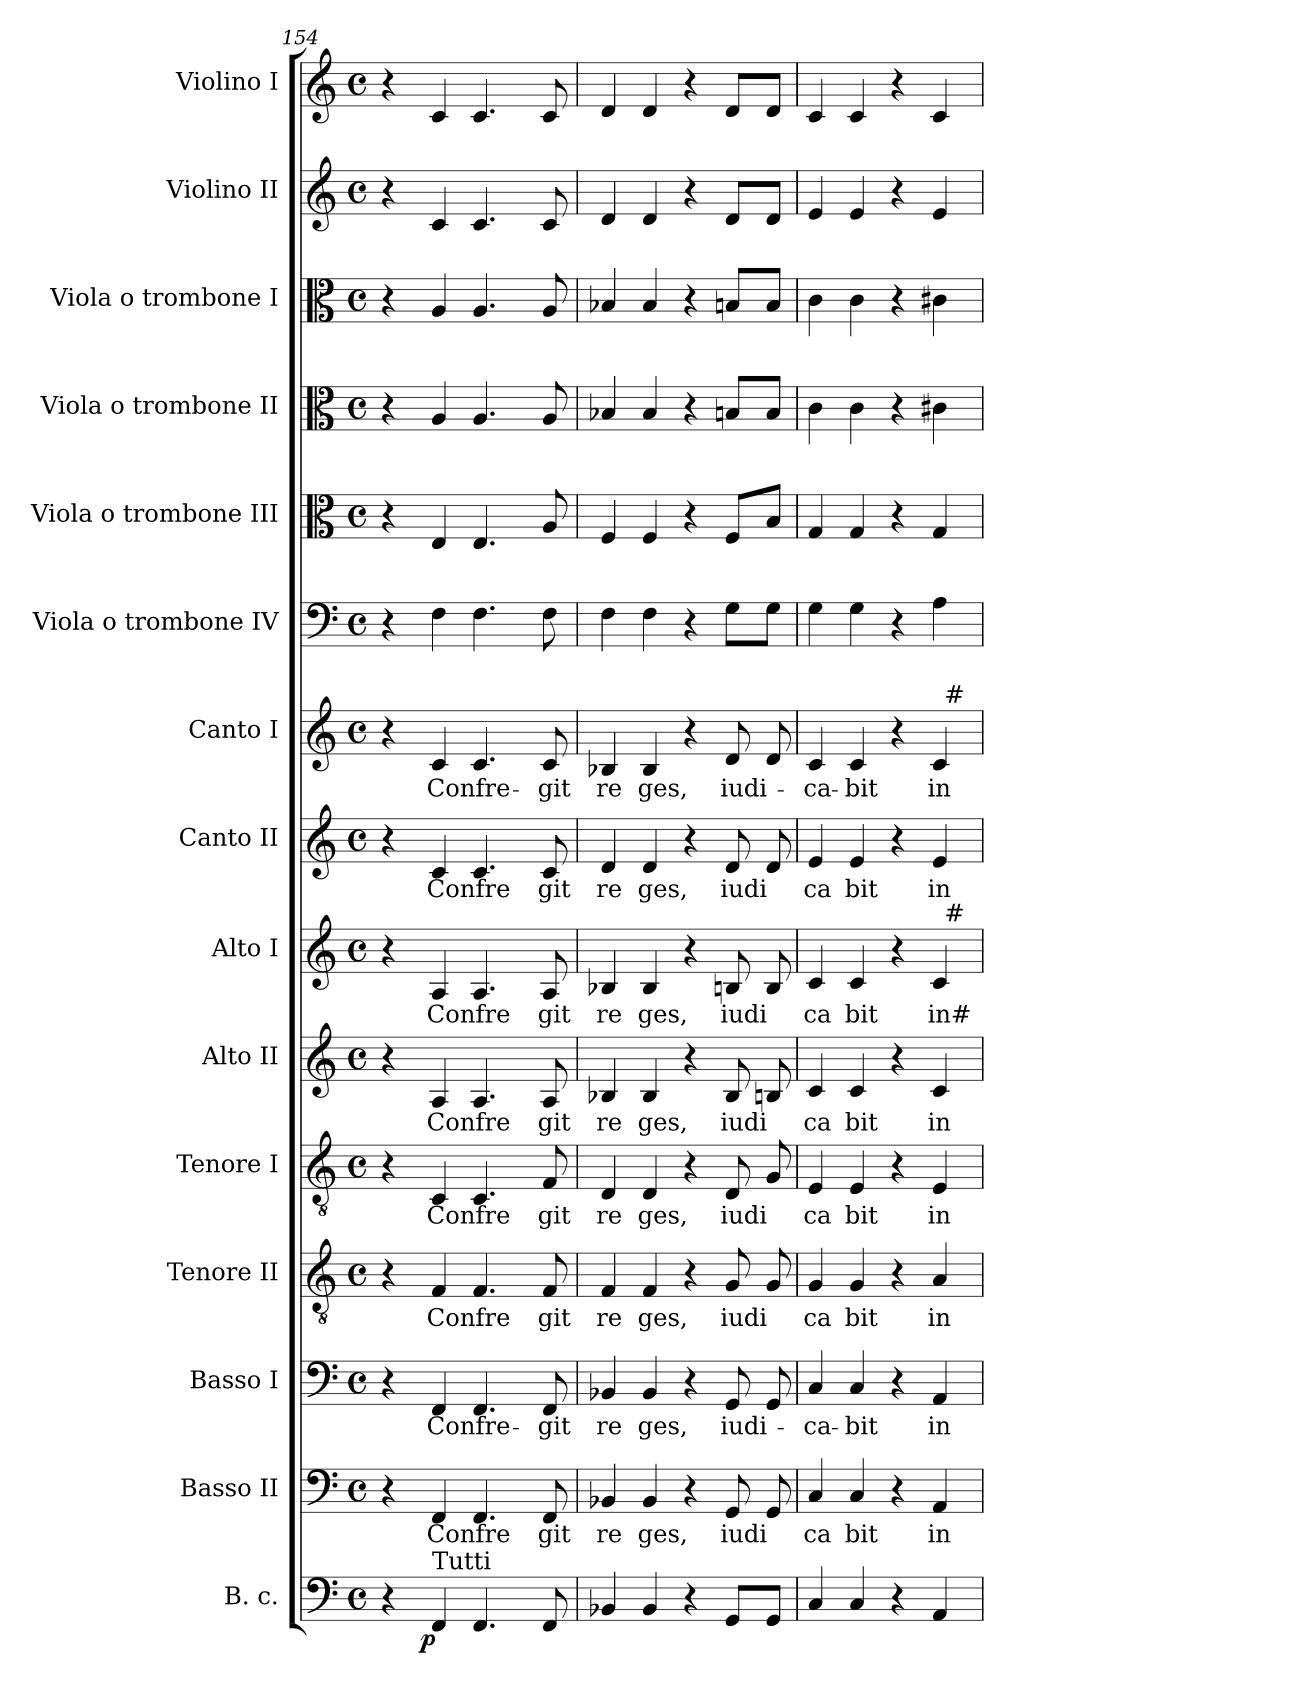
**kern	**dynam	**kern	**text	**kern	**text	**kern	**text	**kern	**text	**kern	**text	**kern	**text	**kern	**text	**kern	**text	**kern	**kern	**kern	**kern	**kern	**kern
*part15	*part15	*part14	*part14	*part13	*part13	*part12	*part12	*part11	*part11	*part10	*part10	*part9	*part9	*part8	*part8	*part7	*part7	*part6	*part5	*part4	*part3	*part2	*part1
*staff15	*staff15	*staff14	*staff14	*staff13	*staff13	*staff12	*staff12	*staff11	*staff11	*staff10	*staff10	*staff9	*staff9	*staff8	*staff8	*staff7	*staff7	*staff6	*staff5	*staff4	*staff3	*staff2	*staff1
*I"B. c.	*	*I"Basso II	*	*I"Basso I	*	*I"Tenore II	*	*I"Tenore I	*	*I"Alto II	*	*I"Alto I	*	*I"Canto II	*	*I"Canto I	*	*I"Viola o trombone IV	*I"Viola o trombone III	*I"Viola o trombone II	*I"Viola o trombone I	*I"Violino II	*I"Violino I
*	*	*	*	*	*	*	*	*	*	*	*	*	*	*	*	*	*	*I'Vla	*I'Vla	*I'Vla	*I'Vla	*I'Vln	*I'Vln
!!LO:PB:g=z
*clefF4	*	*clefF4	*	*clefF4	*	*clefGv2	*	*clefGv2	*	*clefG2	*	*clefG2	*	*clefG2	*	*clefG2	*	*clefF4	*clefC3	*clefC3	*clefC3	*clefG2	*clefG2
*k[]	*	*k[]	*	*k[]	*	*k[]	*	*k[]	*	*k[]	*	*k[]	*	*k[]	*	*k[]	*	*k[]	*k[]	*k[]	*k[]	*k[]	*k[]
*M4/4	*	*M4/4	*	*M4/4	*	*M4/4	*	*M4/4	*	*M4/4	*	*M4/4	*	*M4/4	*	*M4/4	*	*M4/4	*M4/4	*M4/4	*M4/4	*M4/4	*M4/4
*met(c)	*	*met(c)	*	*met(c)	*	*met(c)	*	*met(c)	*	*met(c)	*	*met(c)	*	*met(c)	*	*met(c)	*	*met(c)	*met(c)	*met(c)	*met(c)	*met(c)	*met(c)
=154	=154	=154	=154	=154	=154	=154	=154	=154	=154	=154	=154	=154	=154	=154	=154	=154	=154	=154	=154	=154	=154	=154	=154
*^	*	*	*	*	*	*	*	*	*	*	*	*	*	*	*	*	*	*	*	*	*	*	*
4r	8..ryy	.	4r	.	4r	.	4r	.	4r	.	4r	.	4r	.	4r	.	4r	.	4r	4r	4r	4r	4r	4r
!	!	!LO:DY:b	!	!	!	!	!	!	!	!	!	!	!	!	!	!	!	!	!	!	!	!	!	!
.	2ryy	p	.	.	.	.	.	.	.	.	.	.	.	.	.	.	.	.	.	.	.	.	.	.
!LO:TX:a:t=Tutti	!	!	!	!	!	!	!	!	!	!	!	!	!	!	!	!	!	!	!	!	!	!	!	!
!	!	!	!	!LO:LY:b	!	!LO:LY:b	!	!LO:LY:b	!	!LO:LY:b	!	!LO:LY:b	!	!LO:LY:b	!	!LO:LY:b	!	!LO:LY:b	!	!	!	!	!	!
4FF/	.	.	4FF/	Confre	4FF/	Confre-	4F/	Confre	4C/	Confre	4A/	Confre	4A/	Confre	4c/	Confre	4c/	Confre-	4F\	4E/	4A/	4A/	4c/	4c/
4.FF/	.	.	4.FF/	.	4.FF/	.	4.F/	.	4.C/	.	4.A/	.	4.A/	.	4.c/	.	4.c/	.	4.F\	4.E/	4.A/	4.A/	4.c/	4.c/
.	4ryy	.	.	.	.	.	.	.	.	.	.	.	.	.	.	.	.	.	.	.	.	.	.	.
!	!	!	!	!LO:LY:b	!	!LO:LY:b	!	!LO:LY:b	!	!LO:LY:b	!	!LO:LY:b	!	!LO:LY:b	!	!LO:LY:b	!	!LO:LY:b	!	!	!	!	!	!
8FF/	.	.	8FF/	git	8FF/	-git	8F/	git	8F/	git	8A/	git	8A/	git	8c/	git	8c/	-git	8F\	8A/	8A/	8A/	8c/	8c/
.	32ryy	.	.	.	.	.	.	.	.	.	.	.	.	.	.	.	.	.	.	.	.	.	.	.
=155	=155	=155	=155	=155	=155	=155	=155	=155	=155	=155	=155	=155	=155	=155	=155	=155	=155	=155	=155	=155	=155	=155	=155	=155
!	!	!	!	!LO:LY:b	!	!LO:LY:b	!	!LO:LY:b	!	!LO:LY:b	!	!LO:LY:b	!	!LO:LY:b	!	!LO:LY:b	!	!LO:LY:b	!	!	!	!	!	!
*v	*v	*	*	*	*	*	*	*	*	*	*	*	*	*	*	*	*	*	*	*	*	*	*	*
4BB-X/	.	4BB-X/	re	4BB-X/	re	4F/	re	4D/	re	4B-X/	re	4B-X/	re	4d/	re	4B-X/	re	4F\	4F/	4B-X/	4B-X/	4d/	4d/
!	!	!	!LO:LY:b	!	!LO:LY:b	!	!LO:LY:b	!	!LO:LY:b	!	!LO:LY:b	!	!LO:LY:b	!	!LO:LY:b	!	!LO:LY:b	!	!	!	!	!	!
4BB-/	.	4BB-/	ges,	4BB-/	ges,	4F/	ges,	4D/	ges,	4B-/	ges,	4B-/	ges,	4d/	ges,	4B-/	ges,	4F\	4F/	4B-/	4B-/	4d/	4d/
4r	.	4r	.	4r	.	4r	.	4r	.	4r	.	4r	.	4r	.	4r	.	4r	4r	4r	4r	4r	4r
!	!	!	!LO:LY:b	!	!LO:LY:b	!	!LO:LY:b	!	!LO:LY:b	!	!LO:LY:b	!	!LO:LY:b	!	!LO:LY:b	!	!LO:LY:b	!	!	!	!	!	!
8GG/L	.	8GG/	iudi	8GG/	iudi-	8G/	iudi	8D/	iudi	8B-/	iudi	8Bn/	iudi	8d/	iudi	8d/	iudi-	8G\L	8F/L	8Bn/L	8Bn/L	8d/L	8d/L
8GG/J	.	8GG/	.	8GG/	.	8G/	.	8G/	.	8Bn/	.	8B/	.	8d/	.	8d/	.	8G\J	8B/J	8B/J	8B/J	8d/J	8d/J
=156	=156	=156	=156	=156	=156	=156	=156	=156	=156	=156	=156	=156	=156	=156	=156	=156	=156	=156	=156	=156	=156	=156	=156
!	!	!	!LO:LY:b	!	!LO:LY:b	!	!LO:LY:b	!	!LO:LY:b	!	!LO:LY:b	!	!LO:LY:b	!	!LO:LY:b	!	!LO:LY:b	!	!	!	!	!	!
*	*	*	*	*	*	*	*	*	*	*	*	*^	*	*	*	*^	*	*	*	*	*	*	*
4C/	.	4C/	ca	4C/	-ca-	4G/	ca	4E/	ca	4c/	ca	4c/	2ryy	ca	4e/	ca	4c/	2ryy	-ca-	4G\	4G/	4c\	4c\	4e/	4c/
!	!	!	!LO:LY:b	!	!LO:LY:b	!	!LO:LY:b	!	!LO:LY:b	!	!LO:LY:b	!	!	!LO:LY:b	!	!LO:LY:b	!	!	!LO:LY:b	!	!	!	!	!	!
4C/	.	4C/	bit	4C/	-bit	4G/	bit	4E/	bit	4c/	bit	4c/	.	bit	4e/	bit	4c/	.	-bit	4G\	4G/	4c\	4c\	4e/	4c/
4r	.	4r	.	4r	.	4r	.	4r	.	4r	.	4r	4ryy	.	4r	.	4r	4ryy	.	4r	4r	4r	4r	4r	4r
!	!	!	!LO:LY:b	!	!LO:LY:b	!	!LO:LY:b	!	!LO:LY:b	!	!LO:LY:b	!	!	!LO:LY:b	!	!LO:LY:b	!	!	!LO:LY:b	!	!	!	!	!	!
4AA/	.	4AA/	in	4AA/	in	4A/	in	4E/	in	4c/	in	4c/	32ryy	in#	4e/	in	4c/	32ryy	in	4A\	4G/	4c#X\	4c#X\	4e/	4c/
!	!	!	!	!	!	!	!	!	!	!	!	!	!	!	!	!	!	!LO:TX:a:t=#	!	!	!	!	!	!	!
!	!	!	!	!	!	!	!	!	!	!	!	!	!LO:TX:a:t=#	!	!	!	!	!	!	!	!	!	!	!	!
.	.	.	.	.	.	.	.	.	.	.	.	.	8..ryy	.	.	.	.	8..ryy	.	.	.	.	.	.	.
*	*	*	*	*	*	*	*	*	*	*	*	*v	*v	*	*	*	*v	*v	*	*	*	*	*	*	*
=	=	=	=	=	=	=	=	=	=	=	=	=	=	=	=	=	=	=	=	=	=	=	=
*-	*-	*-	*-	*-	*-	*-	*-	*-	*-	*-	*-	*-	*-	*-	*-	*-	*-	*-	*-	*-	*-	*-	*-
